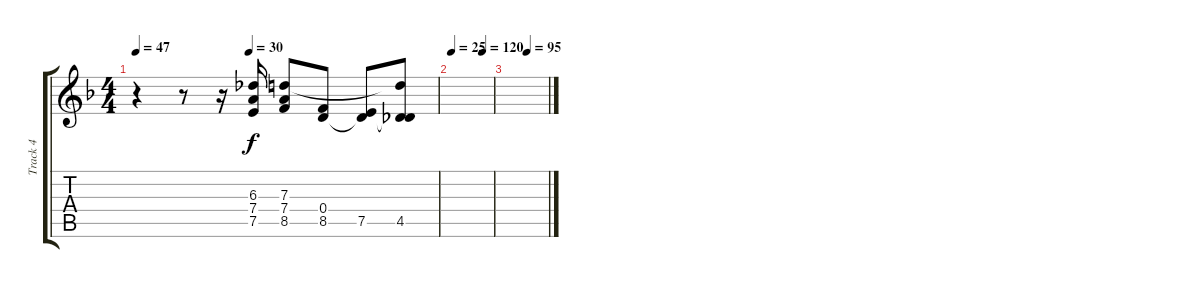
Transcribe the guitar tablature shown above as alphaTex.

\track ("Track 4" "Track 4") {instrument distortionguitar}
\staff {score tabs}
\tuning (E4 B3 G3 D3 A2 D2) {hide}
\ts (4 4)
\tempo 47
\tempo (30 0.375)
\clef g2
\ks dminor
r.4{dy f} r.8 r.16 (6.3 7.4 7.5).16 (7.3 7.4 8.5).8 (0.4 8.5).8 (0.4{t} 7.5).8 (7.3{t} 0.4{t} 4.5).8 |
\tempo 25
\tempo (120 0.75)
|
\tempo (95 0.5)
